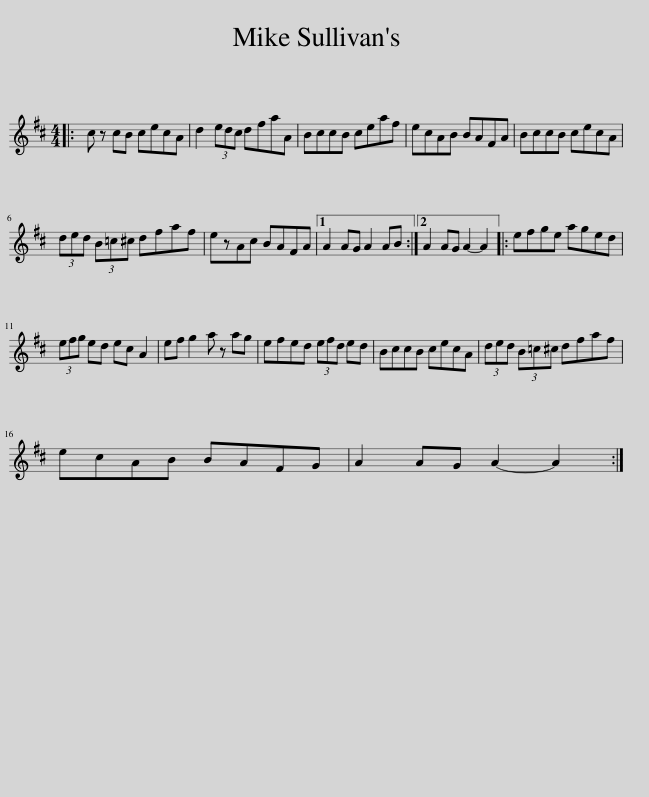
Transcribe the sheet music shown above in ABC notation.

X:1
L:1/8
M:4/4
I:linebreak $
K:D
V:1 treble
V:1
|: c z cB cecA | d2 (3edc dfaA | BccB ceaf | ecAB BAFA | BccB cecA |$ %5
 (3ded (3B=c^c dfaf | ezAc BAFA |1 A2 AG A2 AB :|2 A2 AG A2- A2 |: efge aged |$ %10
 (3efg ed ec A2 | ef g2 a z ag | efed (3efd ed | BccB cecA | (3ded (3B=c^c dfaf |$ %15
 ecAB BAFG | A2 AG A2- A2 :| %17
